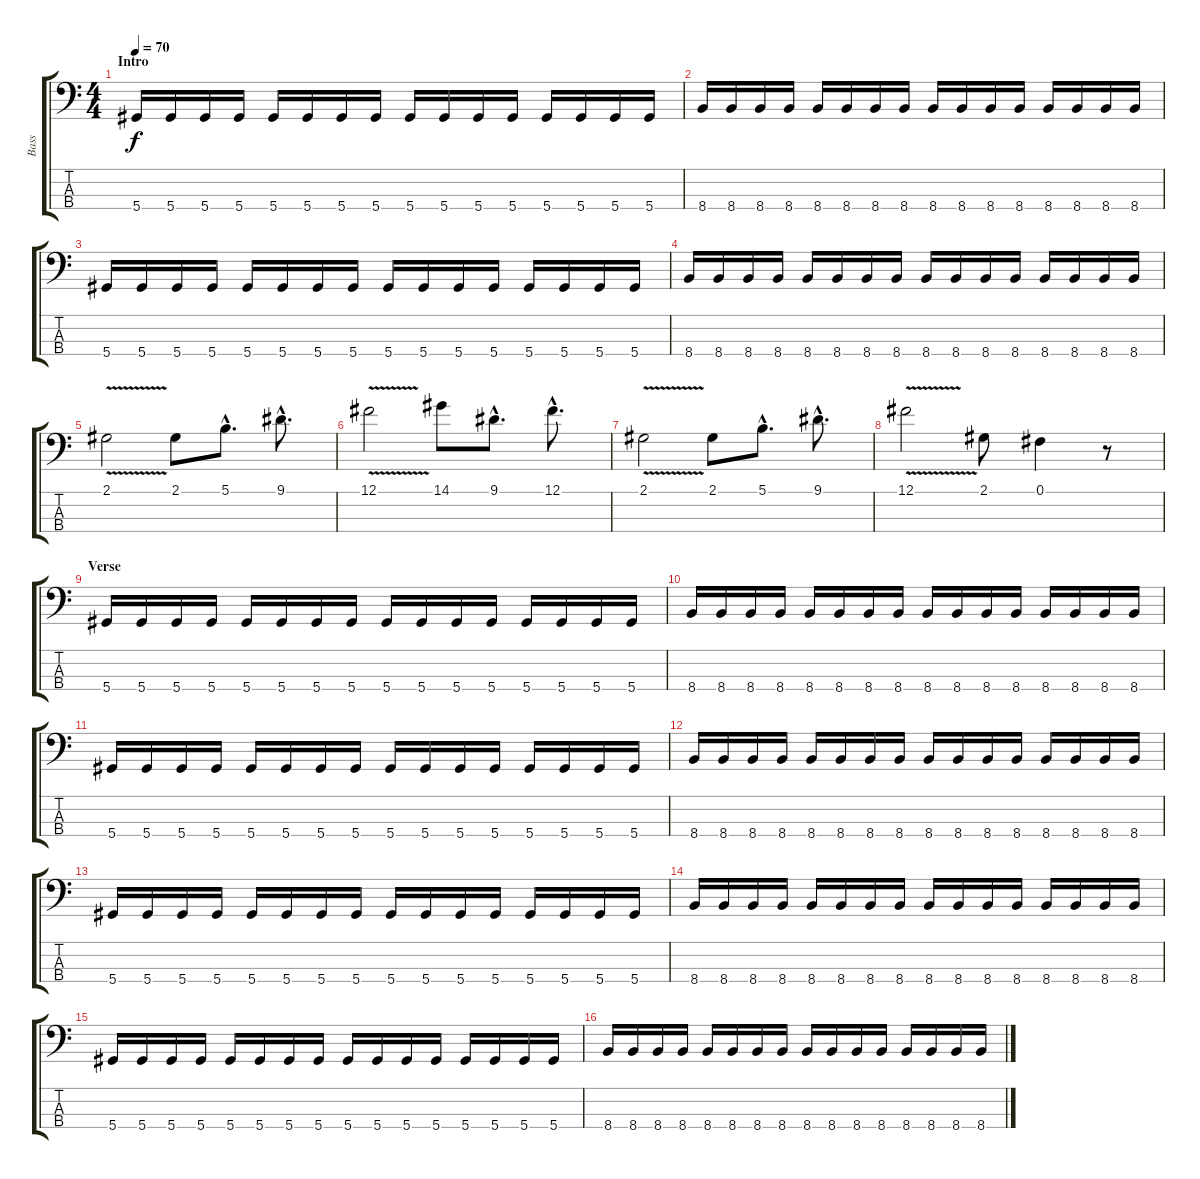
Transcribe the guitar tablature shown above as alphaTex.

\track ("Bass" "Bass") {instrument electricbassfinger}
\staff {score tabs}
\tuning (Gb2 Db2 Ab1 Eb1) {hide}
\ts (4 4)
\section ("" "Intro")
\tempo 70
\clef f4
\ks c
5.4.16{dy f instrument electricbassfinger} 5.4.16 5.4.16 5.4.16 5.4.16 5.4.16 5.4.16 5.4.16 5.4.16 5.4.16 5.4.16 5.4.16 5.4.16 5.4.16 5.4.16 5.4.16 |
8.4.16 8.4.16 8.4.16 8.4.16 8.4.16 8.4.16 8.4.16 8.4.16 8.4.16 8.4.16 8.4.16 8.4.16 8.4.16 8.4.16 8.4.16 8.4.16 |
5.4.16 5.4.16 5.4.16 5.4.16 5.4.16 5.4.16 5.4.16 5.4.16 5.4.16 5.4.16 5.4.16 5.4.16 5.4.16 5.4.16 5.4.16 5.4.16 |
8.4.16 8.4.16 8.4.16 8.4.16 8.4.16 8.4.16 8.4.16 8.4.16 8.4.16 8.4.16 8.4.16 8.4.16 8.4.16 8.4.16 8.4.16 8.4.16 |
2.1{v}.2{volume 16} 2.1.8 5.1{hac}.8{d} 9.1{hac}.8{d} |
12.1{v}.2 14.1.8 9.1{hac}.8{d} 12.1{hac}.8{d} |
2.1{v}.2 2.1.8 5.1{hac}.8{d} 9.1{hac}.8{d} |
12.1{v}.2 2.1.8 0.1.4 r.8 |
\section ("" "Verse")
5.4.16{volume 11} 5.4.16 5.4.16 5.4.16 5.4.16 5.4.16 5.4.16 5.4.16 5.4.16 5.4.16 5.4.16 5.4.16 5.4.16 5.4.16 5.4.16 5.4.16 |
8.4.16 8.4.16 8.4.16 8.4.16 8.4.16 8.4.16 8.4.16 8.4.16 8.4.16 8.4.16 8.4.16 8.4.16 8.4.16 8.4.16 8.4.16 8.4.16 |
5.4.16 5.4.16 5.4.16 5.4.16 5.4.16 5.4.16 5.4.16 5.4.16 5.4.16 5.4.16 5.4.16 5.4.16 5.4.16 5.4.16 5.4.16 5.4.16 |
8.4.16 8.4.16 8.4.16 8.4.16 8.4.16 8.4.16 8.4.16 8.4.16 8.4.16 8.4.16 8.4.16 8.4.16 8.4.16 8.4.16 8.4.16 8.4.16 |
5.4.16 5.4.16 5.4.16 5.4.16 5.4.16 5.4.16 5.4.16 5.4.16 5.4.16 5.4.16 5.4.16 5.4.16 5.4.16 5.4.16 5.4.16 5.4.16 |
8.4.16 8.4.16 8.4.16 8.4.16 8.4.16 8.4.16 8.4.16 8.4.16 8.4.16 8.4.16 8.4.16 8.4.16 8.4.16 8.4.16 8.4.16 8.4.16 |
5.4.16 5.4.16 5.4.16 5.4.16 5.4.16 5.4.16 5.4.16 5.4.16 5.4.16 5.4.16 5.4.16 5.4.16 5.4.16 5.4.16 5.4.16 5.4.16 |
8.4.16 8.4.16 8.4.16 8.4.16 8.4.16 8.4.16 8.4.16 8.4.16 8.4.16 8.4.16 8.4.16 8.4.16 8.4.16 8.4.16 8.4.16 8.4.16
